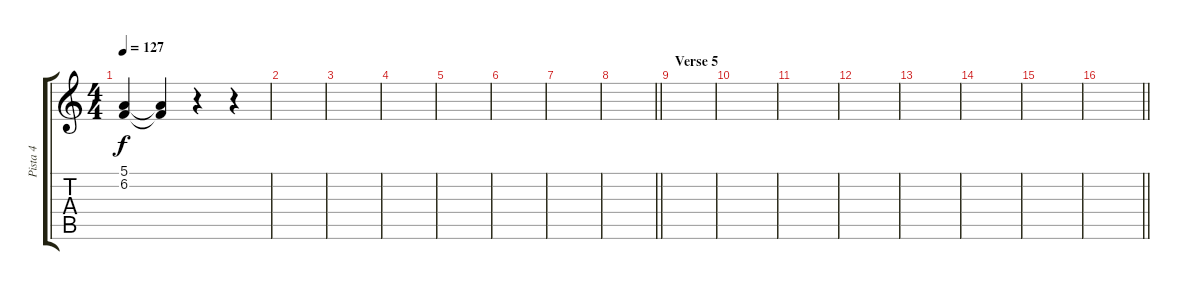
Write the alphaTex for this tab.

\track ("Pista 4" "Pista 4") {instrument lead5charang}
\staff {score tabs}
\tuning (E4 B3 G3 D3 A2 E2) {hide}
\ts (4 4)
\tempo 127
\clef g2
\ks c
(5.1{t} 6.2{t}).4{dy f} (5.1{t} 6.2{t}).4 r.4 r.4 |
|
|
|
|
|
|
\barLineRight lightlight
|
\section ("" "Verse 5")
|
|
|
|
|
|
|
\barLineRight lightlight
